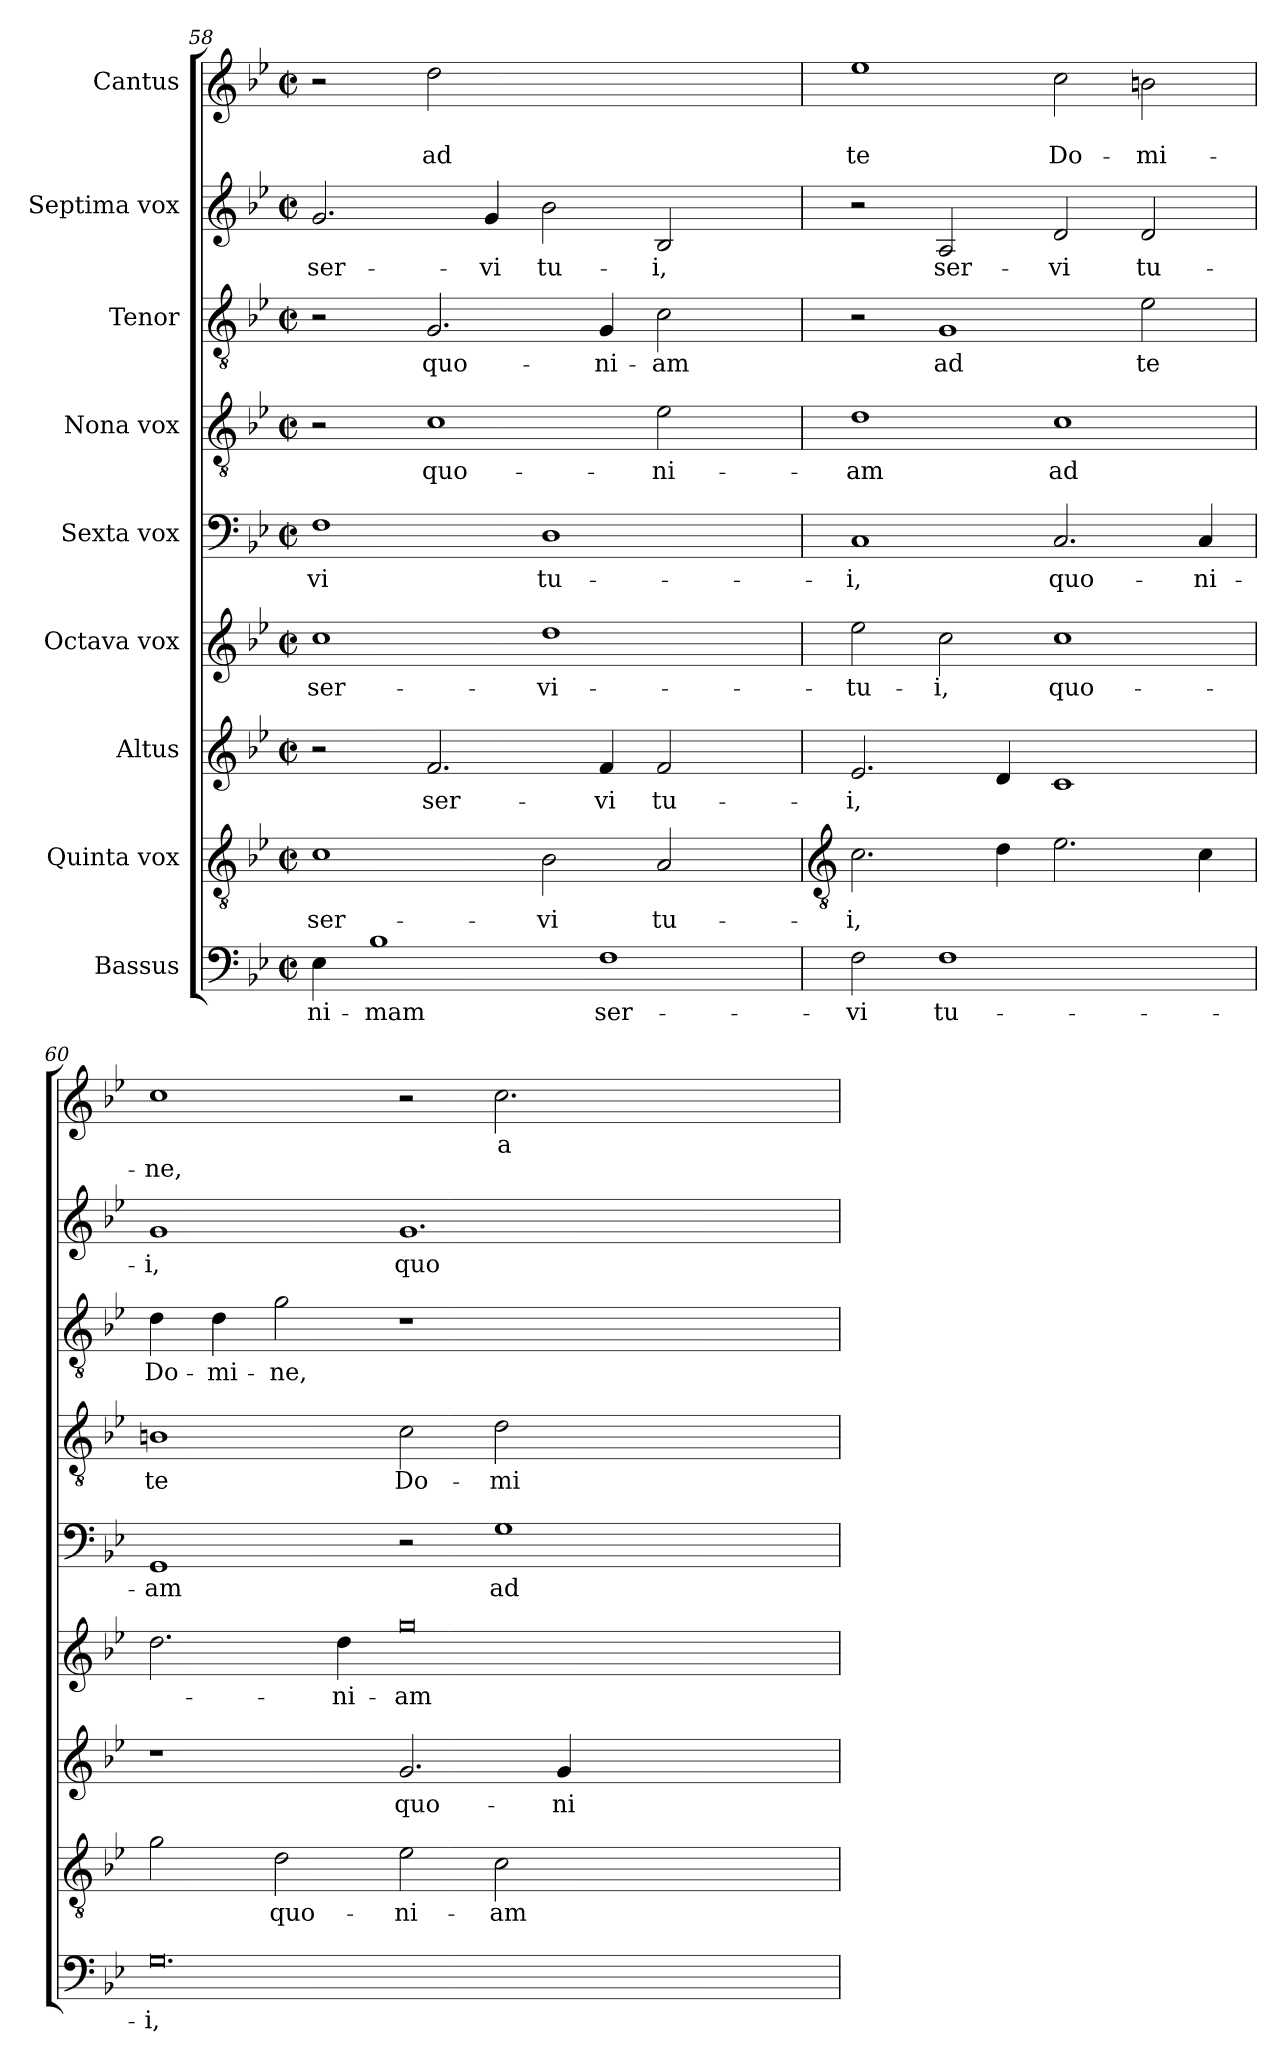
**kern	**text	**kern	**text	**kern	**text	**kern	**text	**kern	**text	**kern	**text	**kern	**text	**kern	**text	**kern	**text	**text
*part9	*part9	*part8	*part8	*part7	*part7	*part6	*part6	*part5	*part5	*part4	*part4	*part3	*part3	*part2	*part2	*part1	*part1	*part1
*staff9	*staff9	*staff8	*staff8	*staff7	*staff7	*staff6	*staff6	*staff5	*staff5	*staff4	*staff4	*staff3	*staff3	*staff2	*staff2	*staff1	*staff1	*staff1
*I"Bassus	*	*I"Quinta vox	*	*I"Altus	*	*I"Octava vox	*	*I"Sexta vox	*	*I"Nona vox	*	*I"Tenor	*	*I"Septima vox	*	*I"Cantus	*	*
!!LO:LB:g=z
*clefF4	*	*clefGv2	*	*clefG2	*	*clefG2	*	*clefF4	*	*clefGv2	*	*clefGv2	*	*clefG2	*	*clefG2	*	*
*k[b-e-]	*	*k[b-e-]	*	*k[b-e-]	*	*k[b-e-]	*	*k[b-e-]	*	*k[b-e-]	*	*k[b-e-]	*	*k[b-e-]	*	*k[b-e-]	*	*
*B-:	*	*B-:	*	*B-:	*	*B-:	*	*B-:	*	*B-:	*	*B-:	*	*B-:	*	*B-:	*	*
*M4/2	*	*M4/2	*	*M4/2	*	*M4/2	*	*M4/2	*	*M4/2	*	*M4/2	*	*M4/2	*	*M4/2	*	*
*met(c|)	*	*met(c|)	*	*met(c|)	*	*met(c|)	*	*met(c|)	*	*met(c|)	*	*met(c|)	*	*met(c|)	*	*met(c|)	*	*
=58	=58	=58	=58	=58	=58	=58	=58	=58	=58	=58	=58	=58	=58	=58	=58	=58	=58	=58
!	!LO:LY:b	!	!LO:LY:b	!	!	!	!LO:LY:b	!	!LO:LY:b	!	!	!	!	!	!LO:LY:b	!	!	!
4E-	-ni-	1c	ser-	2r	.	1cc	ser-	1F	-vi	2r	.	2r	.	2.g	ser-	2r	.	.
!	!LO:LY:b	!	!	!	!	!	!	!	!	!	!	!	!	!	!	!	!	!
1B-	-mam	.	.	.	.	.	.	.	.	.	.	.	.	.	.	.	.	.
!	!	!	!	!	!LO:LY:b	!	!	!	!	!	!LO:LY:b	!	!LO:LY:b	!	!	!	!	!LO:LY:b
.	.	.	.	2.f	ser-	.	.	.	.	1c	quo-	2.G	quo-	.	.	2dd	.	ad
!	!	!	!	!	!	!	!	!	!	!	!	!	!	!	!LO:LY:b	!	!	!
.	.	.	.	.	.	.	.	.	.	.	.	.	.	4g	-vi	.	.	.
!	!	!	!LO:LY:b	!	!	!	!LO:LY:b	!	!LO:LY:b	!	!	!	!	!	!LO:LY:b	!	!	!
.	.	2B-	-vi	.	.	1dd	-vi-	1D	tu-	.	.	.	.	2b-	tu-	1ryy	.	.
!	!LO:LY:b	!	!	!	!LO:LY:b	!	!	!	!	!	!	!	!LO:LY:b	!	!	!	!	!
1F	ser-	.	.	4f	-vi	.	.	.	.	.	.	4G	-ni-	.	.	.	.	.
!	!	!	!LO:LY:b	!	!LO:LY:b	!	!	!	!	!	!LO:LY:b	!	!LO:LY:b	!	!LO:LY:b	!	!	!
.	.	2A	tu-	2f	tu-	.	.	.	.	2e-	-ni-	2c	-am	2B-	-i,	.	.	.
.	.	4ryy	.	4ryy	.	4ryy	.	4ryy	.	4ryy	.	4ryy	.	4ryy	.	4ryy	.	.
!!LO:LB:g=z
=59	=59	=59	=59	=59	=59	=59	=59	=59	=59	=59	=59	=59	=59	=59	=59	=59	=59	=59
*	*	*clefGv2	*	*	*	*	*	*	*	*	*	*	*	*	*	*	*	*
!	!LO:LY:b	!	!LO:LY:b	!	!LO:LY:b	!	!LO:LY:b	!	!LO:LY:b	!	!LO:LY:b	!	!	!	!	!	!	!LO:LY:b
2F	-vi	2.c	-i,	2.e-	-i,	2ee-	-tu-	1C	-i,	1d	-am	2r	.	2r	.	1ee-	.	te
!	!LO:LY:b	!	!	!	!	!	!LO:LY:b	!	!	!	!	!	!LO:LY:b	!	!LO:LY:b	!	!	!
1F	tu-	.	.	.	.	2cc	-i,	.	.	.	.	1G	ad	2A	ser-	.	.	.
.	.	4d	.	4d	.	.	.	.	.	.	.	.	.	.	.	.	.	.
!	!	!	!	!	!	!	!LO:LY:b	!	!LO:LY:b	!	!LO:LY:b	!	!	!	!LO:LY:b	!	!	!LO:LY:b
.	.	2.e-	.	1c	.	1cc	quo-	2.C	quo-	1c	ad	.	.	2d	-vi	2cc	.	Do-
!	!	!	!	!	!	!	!	!	!	!	!	!	!LO:LY:b	!	!LO:LY:b	!	!	!LO:LY:b
2ryy	.	.	.	.	.	.	.	.	.	.	.	2e-	te	2d	tu-	2bn	.	-mi-
!	!	!	!	!	!	!	!	!	!LO:LY:b	!	!	!	!	!	!	!	!	!
.	.	4c	.	.	.	.	.	4C	-ni-	.	.	.	.	.	.	.	.	.
!!LO:LB:g=z
=60	=60	=60	=60	=60	=60	=60	=60	=60	=60	=60	=60	=60	=60	=60	=60	=60	=60	=60
!	!LO:LY:b	!	!	!	!	!	!	!	!LO:LY:b	!	!LO:LY:b	!	!LO:LY:b	!	!LO:LY:b	!	!	!LO:LY:b
0.G	-i,	2g	.	1r	.	2.dd	.	1GG	-am	1Bn	te	4d	Do-	1g	-i,	1cc	.	-ne,
!	!	!	!	!	!	!	!	!	!	!	!	!	!LO:LY:b	!	!	!	!	!
.	.	.	.	.	.	.	.	.	.	.	.	4d	-mi-	.	.	.	.	.
!	!	!	!LO:LY:b	!	!	!	!	!	!	!	!	!	!LO:LY:b	!	!	!	!	!
.	.	2d	quo-	.	.	.	.	.	.	.	.	2g	-ne,	.	.	.	.	.
!	!	!	!	!	!	!	!LO:LY:b	!	!	!	!	!	!	!	!	!	!	!
.	.	.	.	.	.	4dd	-ni-	.	.	.	.	.	.	.	.	.	.	.
!	!	!	!LO:LY:b	!	!LO:LY:b	!	!LO:LY:b	!	!	!	!LO:LY:b	!	!	!	!LO:LY:b	!	!	!
.	.	2e-	-ni-	2.g	quo-	0gg	-am	2r	.	2c	Do-	1r	.	1.g	quo-	2r	.	.
!	!	!	!LO:LY:b	!	!	!	!	!	!LO:LY:b	!	!LO:LY:b	!	!	!	!	!	!LO:LY:b	!
.	.	2c	-am	.	.	.	.	1G	ad	2d	-mi-	.	.	.	.	2.cc	a-	.
!	!	!	!	!	!LO:LY:b	!	!	!	!	!	!	!	!	!	!	!	!	!
.	.	.	.	4g	-ni-	.	.	.	.	.	.	.	.	.	.	.	.	.
.	.	1ryy	.	1ryy	.	.	.	.	.	1ryy	.	1ryy	.	.	.	.	.	.
.	.	.	.	.	.	.	.	.	.	.	.	.	.	.	.	2.ryy	.	.
.	.	.	.	.	.	.	.	2ryy	.	.	.	.	.	2ryy	.	.	.	.
=	=	=	=	=	=	=	=	=	=	=	=	=	=	=	=	=	=	=
*-	*-	*-	*-	*-	*-	*-	*-	*-	*-	*-	*-	*-	*-	*-	*-	*-	*-	*-
